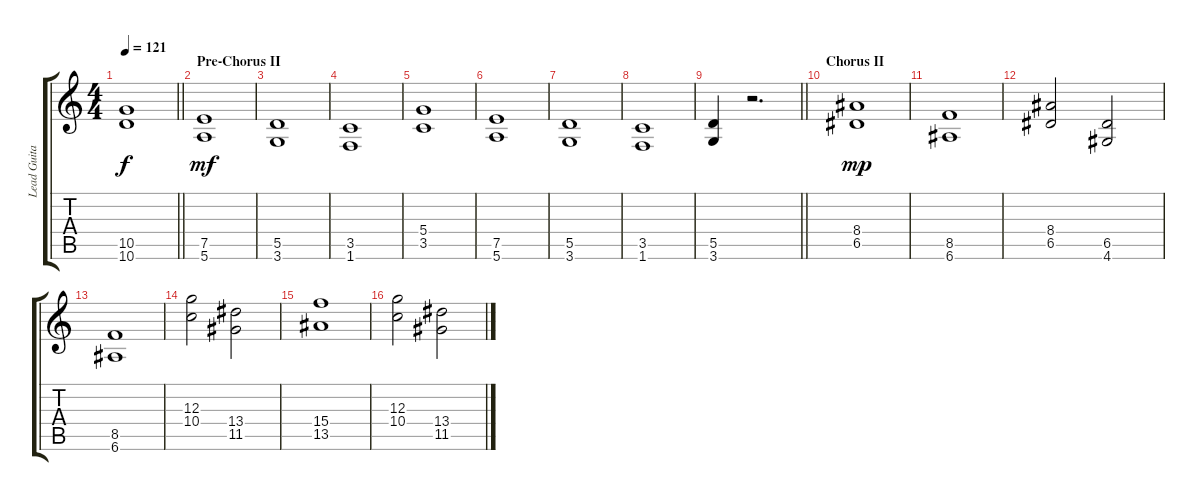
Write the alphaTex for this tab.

\track ("Lead Guitar" "Lead Guita") {instrument distortionguitar}
\staff {score tabs}
\tuning (E4 B3 G3 D3 A2 E2) {hide}
\ts (4 4)
\tempo 121
\clef g2
\barLineRight lightlight
\ks c
(10.5{t} 10.6{t}).1{dy f} |
\section ("" "Pre-Chorus II")
(7.5 5.6).1{dy mf} |
(5.5 3.6).1 |
(3.5 1.6).1 |
(5.4 3.5).1 |
(7.5 5.6).1 |
(5.5 3.6).1 |
(3.5 1.6).1 |
\barLineRight lightlight
(5.5 3.6).4 r.2{d} |
\section ("" "Chorus II")
(8.4 6.5).1{dy mp} |
(8.5 6.6).1 |
(8.4 6.5).2 (6.5 4.6).2 |
(8.5 6.6).1 |
(12.3 10.4).2 (13.4 11.5).2 |
(15.4 13.5).1 |
(12.3 10.4).2 (13.4 11.5).2
